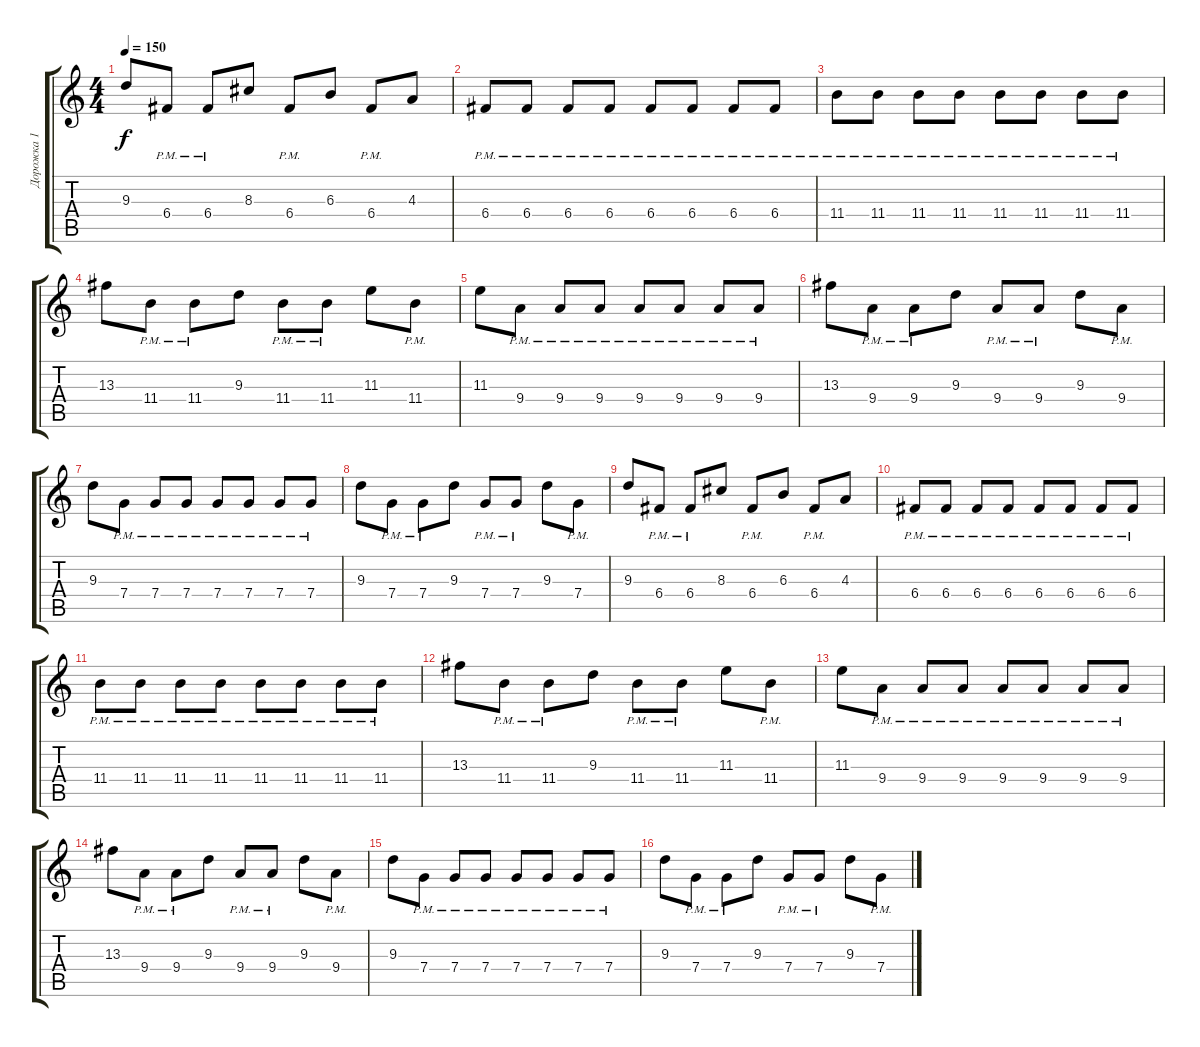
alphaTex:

\track ("Дорожка 1" "Дорожка 1") {instrument distortionguitar}
\staff {score tabs}
\tuning (D4 A3 F3 C3 G2 C2) {hide}
\ts (4 4)
\tempo 150
\clef g2
\ks c
9.3.8{dy f} 6.4{pm}.8 6.4{pm}.8 8.3.8 6.4{pm}.8 6.3.8 6.4{pm}.8 4.3.8 |
6.4{pm}.8 6.4{pm}.8 6.4{pm}.8 6.4{pm}.8 6.4{pm}.8 6.4{pm}.8 6.4{pm}.8 6.4{pm}.8 |
11.4{pm}.8 11.4{pm}.8 11.4{pm}.8 11.4{pm}.8 11.4{pm}.8 11.4{pm}.8 11.4{pm}.8 11.4{pm}.8 |
13.3.8 11.4{pm}.8 11.4{pm}.8 9.3.8 11.4{pm}.8 11.4{pm}.8 11.3.8 11.4{pm}.8 |
11.3.8 9.4{pm}.8 9.4{pm}.8 9.4{pm}.8 9.4{pm}.8 9.4{pm}.8 9.4{pm}.8 9.4{pm}.8 |
13.3.8 9.4{pm}.8 9.4{pm}.8 9.3.8 9.4{pm}.8 9.4{pm}.8 9.3.8 9.4{pm}.8 |
9.3.8 7.4{pm}.8 7.4{pm}.8 7.4{pm}.8 7.4{pm}.8 7.4{pm}.8 7.4{pm}.8 7.4{pm}.8 |
9.3.8 7.4{pm}.8 7.4{pm}.8 9.3.8 7.4{pm}.8 7.4{pm}.8 9.3.8 7.4{pm}.8 |
9.3.8 6.4{pm}.8 6.4{pm}.8 8.3.8 6.4{pm}.8 6.3.8 6.4{pm}.8 4.3.8 |
6.4{pm}.8 6.4{pm}.8 6.4{pm}.8 6.4{pm}.8 6.4{pm}.8 6.4{pm}.8 6.4{pm}.8 6.4{pm}.8 |
11.4{pm}.8 11.4{pm}.8 11.4{pm}.8 11.4{pm}.8 11.4{pm}.8 11.4{pm}.8 11.4{pm}.8 11.4{pm}.8 |
13.3.8 11.4{pm}.8 11.4{pm}.8 9.3.8 11.4{pm}.8 11.4{pm}.8 11.3.8 11.4{pm}.8 |
11.3.8 9.4{pm}.8 9.4{pm}.8 9.4{pm}.8 9.4{pm}.8 9.4{pm}.8 9.4{pm}.8 9.4{pm}.8 |
13.3.8 9.4{pm}.8 9.4{pm}.8 9.3.8 9.4{pm}.8 9.4{pm}.8 9.3.8 9.4{pm}.8 |
9.3.8 7.4{pm}.8 7.4{pm}.8 7.4{pm}.8 7.4{pm}.8 7.4{pm}.8 7.4{pm}.8 7.4{pm}.8 |
9.3.8 7.4{pm}.8 7.4{pm}.8 9.3.8 7.4{pm}.8 7.4{pm}.8 9.3.8 7.4{pm}.8
